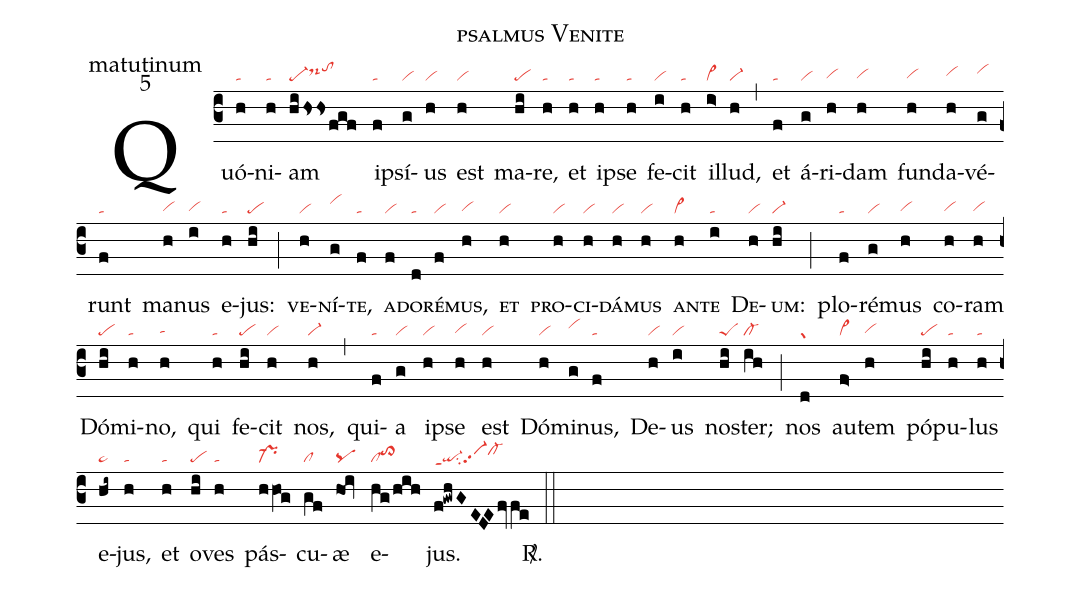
name: psalmus Venite;
office-part: matutinum;
mode: 5;
nabc-lines: 1;
%%
(c3)
Quó(h|ta)ni(h|ta)am(hihssfgf|pe-ds-hitohj) ip(f|ta)sí(g|vi)us(h|vi) est(h|vi) ma(hi|pe)re,(h|ta) et(h|ta) ip(h|ta)se(h|ta) fe(i|vi)cit(h|ta) il(i>|vi>)lud,(h|vi-) (,)
et(f|ta) á(g|vi)ri(h|vihg)dam(h|vihg) fun(h|vihg)da(h|vihh)vé(g|vihi)runt(f|ta) ma(h|vihg)nus(i|vihg) e(h|ta)jus:(hi|pe) (;)
<sc>ve</sc>(h|vi)<sc>ní</sc>(g|vihj)<sc>te,</sc>(f|ta) <sc>a</sc>(f|vi)<sc>do</sc>(d|ta)<sc>ré</sc>(f|vi)<sc>mus,</sc>(h|vihg) <sc>et</sc>(h|vi) <sc>pro</sc>(h|vi)<sc>ci-</sc>(h|vi)<sc>dá</sc>(h|vi)<sc>mus</sc>(h|vi) <sc>an</sc>(h|vi>)<sc>te</sc>(i|ta) <sc>De</sc>(h|vi)<sc>um:</sc>(hi|vi-) (;)
plo(f|ta)ré(g|vi)mus(h|vihg) co(h|vihg)ram(h|vihg) Dó(hi|pe)mi(h|ta)no,(h|tahg) qui(h|ta) fe(hi|pe)cit(h|vi) nos,(h|vi-) (,)
qui(f|ta)a(g|vi) ip(h|vi)se(h|vihg) est(h|vi) Dó(h|vi)mi(g|vihi)nus,(f|ta) De(h|vi)us(i|vi) nos(hi|peS)ter;(ih|cl-) (;)
nos(d|gr) au(f>|vi>)tem(h|vihg) pó(hi|pe)pu(h|ta)lus(h|ta) e(hi~|ta>)jus,(h|ta) et(h|ta) o(hi|pe)ves(h|ta) pás(h/hOg|pr-)cu(gf|cl)æ(ho<!iv|pq) e(hg/hih|clto>hi)jus.(f!gwhGEDEfv/fe|qi-ppt1su2vi-pp2cl-hi) <sp>R/</sp>.(::)
